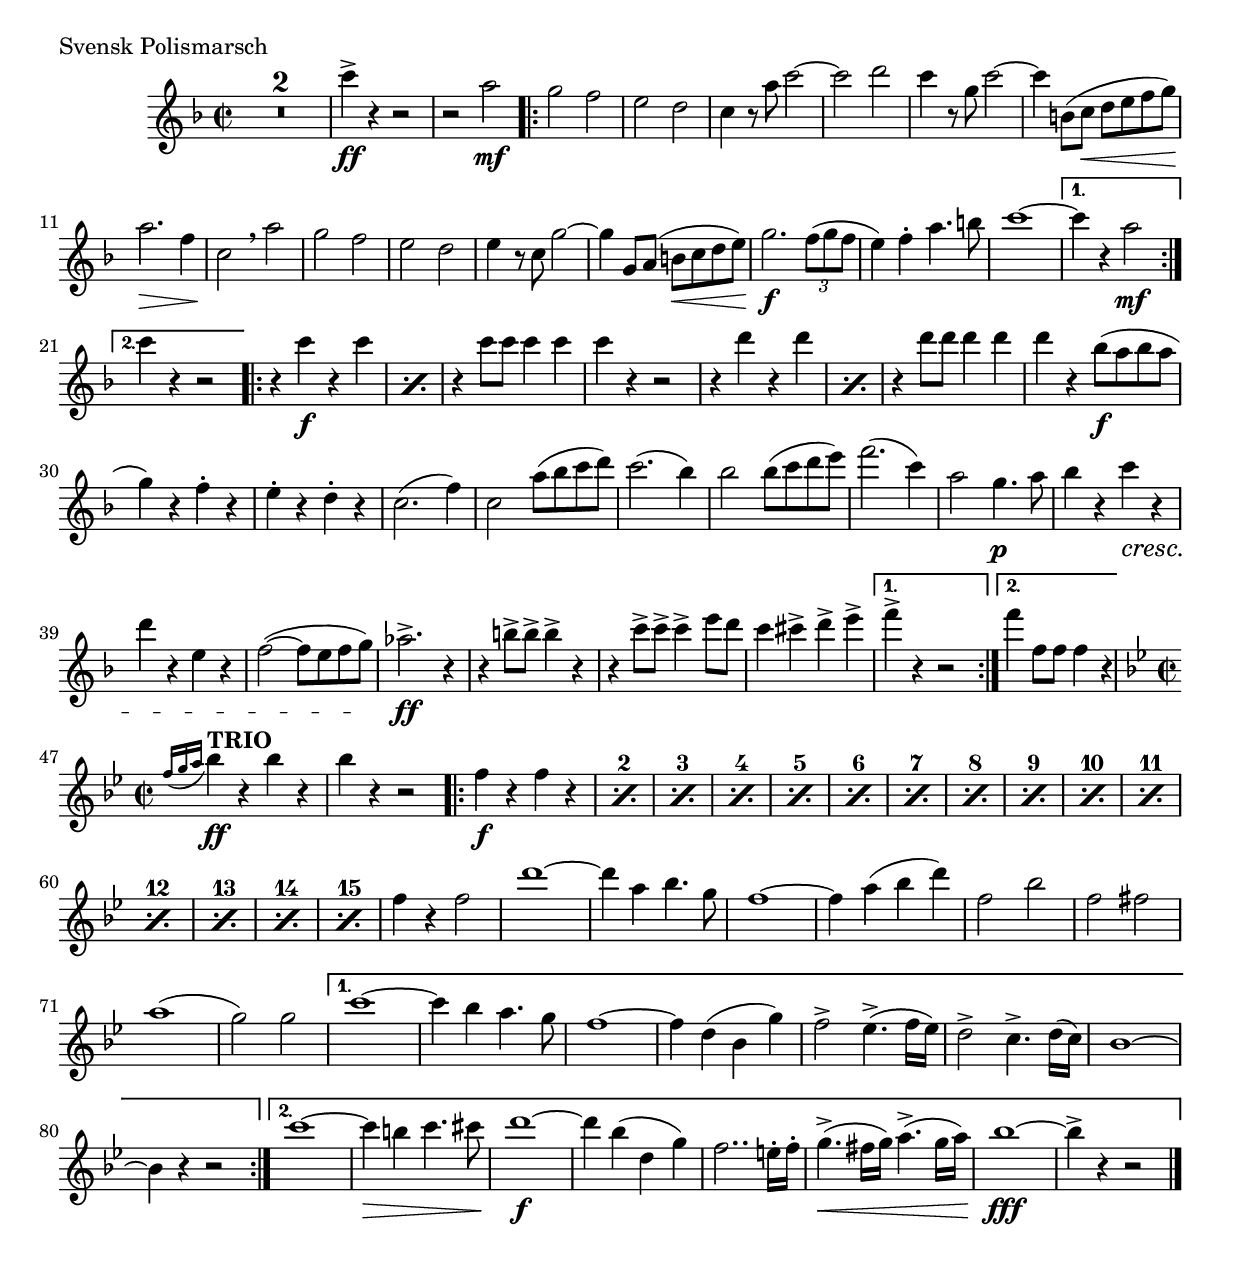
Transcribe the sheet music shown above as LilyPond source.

\version "2.22.1"
% When ready to include in collection:	1. Comment out top section with \Include file(s)
%					2. \midi section if present.
%Comment out from here
%{
\include "../../../Includes/Polis_format.ily"

%...to here
%}
  \score {

    % Svenska Polisens Marscher: 1. Title    
    \relative c'' { 
    	    \time 2/2 \key f \major \clef treble
    	    \override DynamicLineSpanner.staff-padding = #2
    	    \compressEmptyMeasures
    	    R1*2 |c'4->\ff r r2 |r a\mf 
   	    \repeat volta 2 {
    	    g2 f |e d |c4 r8 a' c2~ |c d2 |c4 r8 g c2~ |c4 b,8 (c\< d e f g\!)
    	    a2.\> f4 |c2\!\breathe a' |g f |e d |e4 r8 c g'2~ 
    	    g4 g,8 a (b\< c d e\!) |g2.\f \tuplet 3/2 {f8 (g f} |e4) f-. a4. b8 
    	    c1~ 
    	    }
  	    \alternative {
    	    	    {c4 r a2\mf}
    	    	    {c4 r r2}
 	    }
 	    \repeat volta 2 {
 	    \repeat percent 2 {r4 c\f r c} |r c8 c c4 c |c r r2
 	    \repeat percent 2 {r4 d r d} |r d8 d d4 d 
 	    d r bes8\f (a bes a |g4) r f-. r |e-. r d-. r |c2. (f4) 
 	    c2 a'8 (bes c d) |c2. (bes4) |bes2 bes8 (c d e) |f2. (c4) 
 	    a2 g4.\p a8 |bes4 r c\cresc r 
	    d r e, r |f2~ (f8 e f g)\! |aes2.->\ff r4 |r b8-> b-> b4-> r
	    r c8-> c-> c4-> e8 d |c4 cis-> d-> e->  
 	    }
 	    \alternative {
 	    	    {f-> r r2}
 	    	    {f4 f,8 f f4 r}
 	    }
    \break
    \key bes \major
    \time 2/2
    \acciaccatura {f16 [g a]} bes4\ff^\markup {\bold TRIO} r bes r |bes r r2
    \repeat volta 2 {
    	    \set countPercentRepeats = ##t
    	    \repeat percent 15 {f4\f r f r} |f r f2
    	    d'1~ |d4 a bes4. g8
    	    \set countPercentRepeats = ##f
    	    f1~ |f4 a (bes d) |f,2 bes |f fis | a1 ( |g2) g }
    	    \alternative {
    	    	    {c1~ |c4 bes a4. g8 |f1~ |f4 d (bes g')
    	    	     f2-> ees4.-> (f16 ees)|d2-> c4.-> d16 (c) |bes1~ |bes4 r r2}
    	    	    {c'1~ |c4\> b c4. cis8\!  |d1~\f |d4 bes (d, g)
    	    	     f2.. e16-. f-. |g4.->\< ( fis16 g) a4.-> ( g16 a)\!
    	    	     bes1~\fff |bes4-> r r2}
    	    }
    \bar "|."

    }%end relative
    \header {
    	    piece = "Svensk Polismarsch"
    	    composer = \markup {\concat {"P. Grundstr" \char#246 "m"}}
    	}
  }%end score
